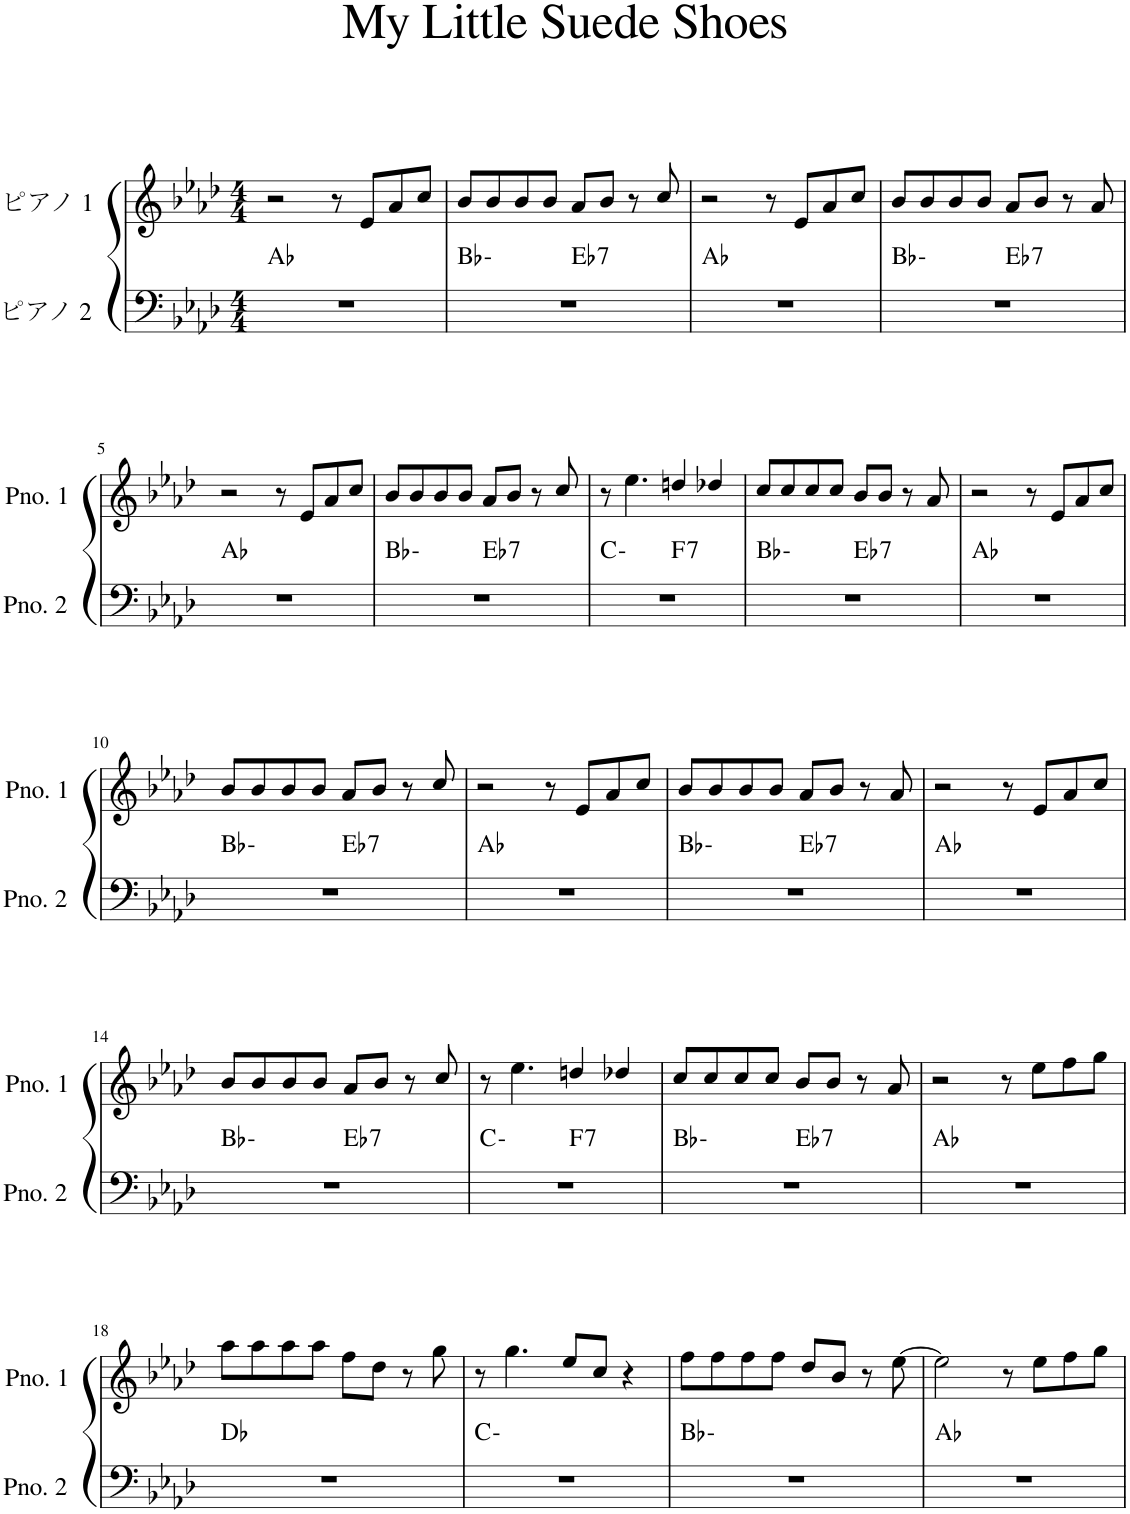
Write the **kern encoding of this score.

**kern	**harte	**kern
*part2	*part2	*part1
*staff2	*	*staff1
*I"ピアノ 2	*	*I"ピアノ 1
*clefF4	*	*clefG2
*k[b-e-a-d-]	*	*k[b-e-a-d-]
*M4/4	*	*M4/4
=1	=1	=1
1r	Ab:maj	2r
.	.	8r
.	.	8e-/L
.	.	8a-/
.	.	8cc/J
=2	=2	=2
*^	*	*
1r	2ryy	Bb:min	8b-/L
.	.	.	8b-/
.	.	.	8b-/
.	.	.	8b-/J
!	!	!LO:H:kt=7	!
.	2ryy	Eb:7	8a-/L
.	.	.	8b-/J
.	.	.	8r
.	.	.	8cc/
*v	*v	*	*
=3	=3	=3
1r	Ab:maj	2r
.	.	8r
.	.	8e-/L
.	.	8a-/
.	.	8cc/J
=4	=4	=4
*^	*	*
1r	2ryy	Bb:min	8b-/L
.	.	.	8b-/
.	.	.	8b-/
.	.	.	8b-/J
!	!	!LO:H:kt=7	!
.	2ryy	Eb:7	8a-/L
.	.	.	8b-/J
.	.	.	8r
.	.	.	8a-/
*v	*v	*	*
!!LO:LB:g=z
=5	=5	=5
1r	Ab:maj	2r
.	.	8r
.	.	8e-/L
.	.	8a-/
.	.	8cc/J
=6	=6	=6
*^	*	*
1r	2ryy	Bb:min	8b-/L
.	.	.	8b-/
.	.	.	8b-/
.	.	.	8b-/J
!	!	!LO:H:kt=7	!
.	2ryy	Eb:7	8a-/L
.	.	.	8b-/J
.	.	.	8r
.	.	.	8cc/
=7	=7	=7	=7
1r	2ryy	C:min	8r
.	.	.	4.ee-\
!	!	!LO:H:kt=7	!
.	2ryy	F:7	4ddn/
.	.	.	4dd-X/
=8	=8	=8	=8
1r	2ryy	Bb:min	8cc/L
.	.	.	8cc/
.	.	.	8cc/
.	.	.	8cc/J
!	!	!LO:H:kt=7	!
.	2ryy	Eb:7	8b-/L
.	.	.	8b-/J
.	.	.	8r
.	.	.	8a-/
*v	*v	*	*
=9	=9	=9
1r	Ab:maj	2r
.	.	8r
.	.	8e-/L
.	.	8a-/
.	.	8cc/J
!!LO:LB:g=z
=10	=10	=10
*^	*	*
1r	2ryy	Bb:min	8b-/L
.	.	.	8b-/
.	.	.	8b-/
.	.	.	8b-/J
!	!	!LO:H:kt=7	!
.	2ryy	Eb:7	8a-/L
.	.	.	8b-/J
.	.	.	8r
.	.	.	8cc/
*v	*v	*	*
=11	=11	=11
1r	Ab:maj	2r
.	.	8r
.	.	8e-/L
.	.	8a-/
.	.	8cc/J
=12	=12	=12
*^	*	*
1r	2ryy	Bb:min	8b-/L
.	.	.	8b-/
.	.	.	8b-/
.	.	.	8b-/J
!	!	!LO:H:kt=7	!
.	2ryy	Eb:7	8a-/L
.	.	.	8b-/J
.	.	.	8r
.	.	.	8a-/
*v	*v	*	*
=13	=13	=13
1r	Ab:maj	2r
.	.	8r
.	.	8e-/L
.	.	8a-/
.	.	8cc/J
!!LO:LB:g=z
=14	=14	=14
*^	*	*
1r	2ryy	Bb:min	8b-/L
.	.	.	8b-/
.	.	.	8b-/
.	.	.	8b-/J
!	!	!LO:H:kt=7	!
.	2ryy	Eb:7	8a-/L
.	.	.	8b-/J
.	.	.	8r
.	.	.	8cc/
=15	=15	=15	=15
1r	2ryy	C:min	8r
.	.	.	4.ee-\
!	!	!LO:H:kt=7	!
.	2ryy	F:7	4ddn/
.	.	.	4dd-X/
=16	=16	=16	=16
1r	2ryy	Bb:min	8cc/L
.	.	.	8cc/
.	.	.	8cc/
.	.	.	8cc/J
!	!	!LO:H:kt=7	!
.	2ryy	Eb:7	8b-/L
.	.	.	8b-/J
.	.	.	8r
.	.	.	8a-/
*v	*v	*	*
=17	=17	=17
1r	Ab:maj	2r
.	.	8r
.	.	8ee-\L
.	.	8ff\
.	.	8gg\J
!!LO:LB:g=z
=18	=18	=18
1r	Db:maj	8aa-\L
.	.	8aa-\
.	.	8aa-\
.	.	8aa-\J
.	.	8ff\L
.	.	8dd-\J
.	.	8r
.	.	8gg\
=19	=19	=19
1r	C:min	8r
.	.	4.gg\
.	.	8ee-/L
.	.	8cc/J
.	.	4r
=20	=20	=20
1r	Bb:min	8ff\L
.	.	8ff\
.	.	8ff\
.	.	8ff\J
.	.	8dd-/L
.	.	8b-/J
.	.	8r
.	.	[8ee-\
=21	=21	=21
1r	Ab:maj	2ee-\]
.	.	8r
.	.	8ee-\L
.	.	8ff\
.	.	8gg\J
=	=	=
*-	*-	*-
